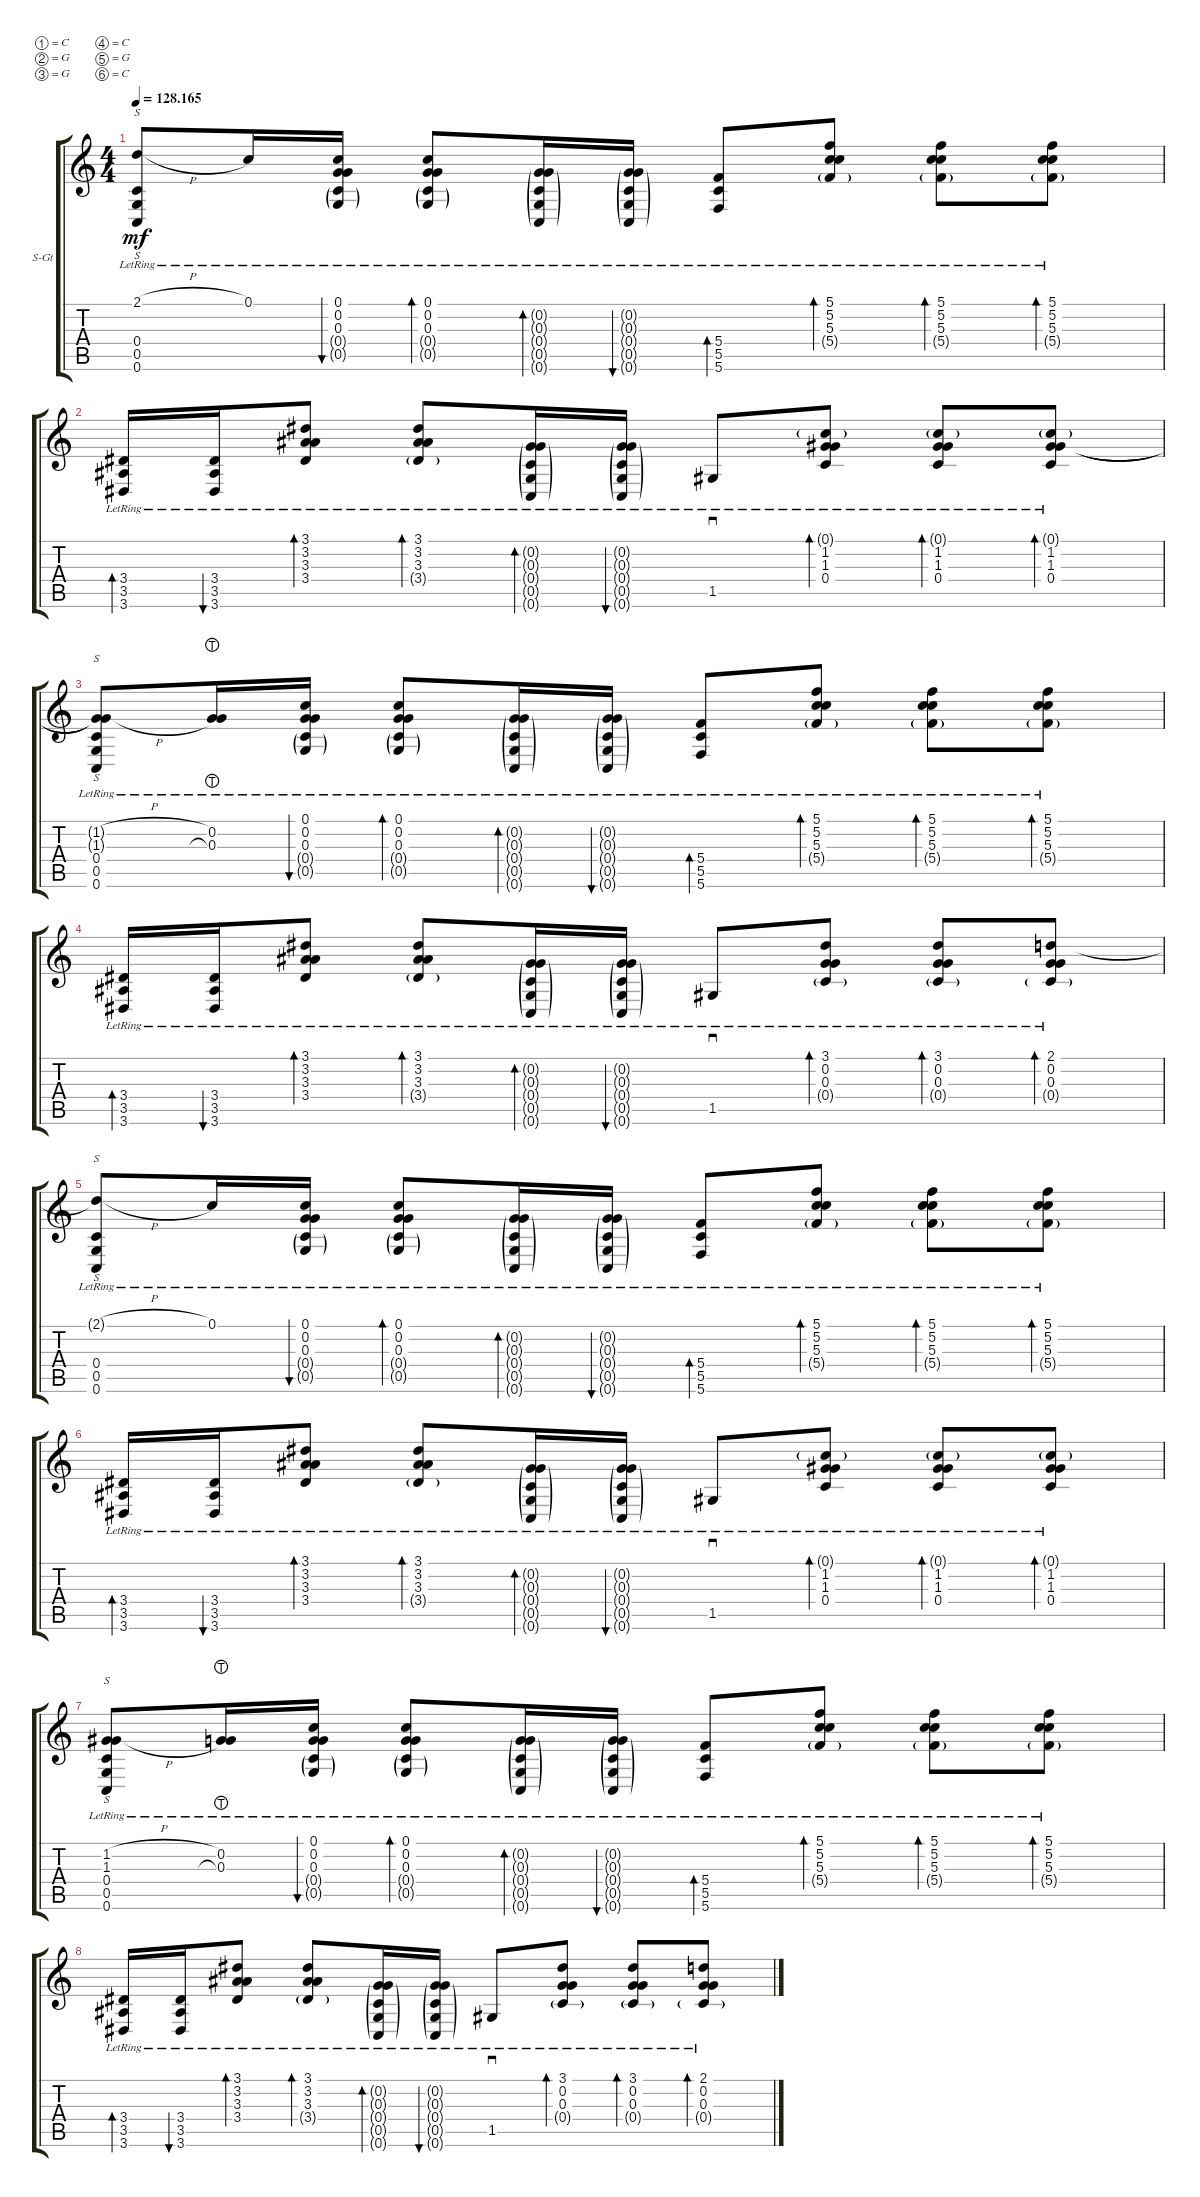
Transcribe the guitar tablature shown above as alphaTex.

\defaultSystemsLayout 4
\bracketExtendMode groupsimilarinstruments
\firstSystemTrackNameOrientation horizontal
\otherSystemsTrackNameOrientation horizontal
\track ("Steel Guitar" "S-Gt") {instrument acousticguitarsteel}
\staff {score tabs}
\tuning (C4 G3 G3 C3 G2 C2)
\ts (4 4)
\tempo
128.165
\accidentals auto
\clef g2
\ottava regular
\simile none
\ks c
(0.6{lr} 0.5{lr} 0.4{lr} 2.1{h lr t}).8{s dy mf} 0.1{lr}.16 (0.1{lr} 0.2{lr} 0.3{lr} 0.4{g lr} 0.5{g lr}).16{bu 30} (0.4{g lr} 0.3{lr} 0.2{lr} 0.1{lr} 0.5{g lr}).8{bd 30} (0.6{g lr} 0.5{g lr} 0.4{g lr} 0.3{g lr} 0.2{g lr}).16{bd 30} (0.4{g lr} 0.5{g lr} 0.6{g lr} 0.3{g lr} 0.2{g lr}).16{bu 30} (5.6{lr} 5.5{lr} 5.4{lr}).8{bd 30} (5.1{lr} 5.3{lr} 5.2{lr} 5.4{g lr}).8{bd 30} (5.4{g lr} 5.3{lr} 5.2{lr} 5.1{lr}).8{bd 30} (5.3{lr} 5.2{lr} 5.1{lr} 5.4{g lr}).8{bd 30} |
(3.4{lr} 3.6{lr} 3.5{lr}).16{bd 30} (3.4{lr} 3.5{lr} 3.6{lr}).16{bu 30} (3.1{lr} 3.2{lr} 3.3{lr} 3.4{lr}).8{bd 30} (3.4{g lr} 3.3{lr} 3.2{lr} 3.1{lr}).8{bd 30} (0.6{g lr} 0.5{g lr} 0.4{g lr} 0.3{g lr} 0.2{g lr}).16{bd 30} (0.4{g lr} 0.5{g lr} 0.6{g lr} 0.3{g lr} 0.2{g lr}).16{bu 30} 1.5{lr}.8{sd} (0.1{g lr} 1.2{lr} 1.3{lr} 0.4{lr}).8{bd 30} (0.1{g lr} 1.2{lr} 1.3{lr} 0.4{lr}).8{bd 30} (0.1{g lr} 1.2{lr} 1.3{lr} 0.4{lr}).8{bd 30} |
(0.6{lr} 0.5{lr} 0.4{lr} 1.3{lr t} 1.2{h lr t}).8{s} (0.2{lr} 0.3{lht lr}).16 (0.1{lr} 0.2{lr} 0.3{lr} 0.4{g lr} 0.5{g lr}).16{bu 30} (0.4{g lr} 0.3{lr} 0.2{lr} 0.1{lr} 0.5{g lr}).8{bd 30} (0.6{g lr} 0.5{g lr} 0.4{g lr} 0.3{g lr} 0.2{g lr}).16{bd 30} (0.4{g lr} 0.5{g lr} 0.6{g lr} 0.3{g lr} 0.2{g lr}).16{bu 30} (5.6{lr} 5.5{lr} 5.4{lr}).8{bd 30} (5.1{lr} 5.3{lr} 5.2{lr} 5.4{g lr}).8{bd 30} (5.4{g lr} 5.3{lr} 5.2{lr} 5.1{lr}).8{bd 30} (5.3{lr} 5.2{lr} 5.1{lr} 5.4{g lr}).8{bd 30} |
(3.4{lr} 3.6{lr} 3.5{lr}).16{bd 30} (3.4{lr} 3.5{lr} 3.6{lr}).16{bu 30} (3.1{lr} 3.2{lr} 3.3{lr} 3.4{lr}).8{bd 30} (3.4{g lr} 3.3{lr} 3.2{lr} 3.1{lr}).8{bd 30} (0.6{g lr} 0.5{g lr} 0.4{g lr} 0.3{g lr} 0.2{g lr}).16{bd 30} (0.4{g lr} 0.5{g lr} 0.6{g lr} 0.3{g lr} 0.2{g lr}).16{bu 30} 1.5{lr}.8{sd} (3.1{lr} 0.3{lr} 0.4{g lr} 0.2{lr}).8{bd 30} (3.1{lr} 0.2{lr} 0.3{lr} 0.4{g lr}).8{bd 30} (2.1{lr} 0.2{lr} 0.3{lr} 0.4{g lr}).8{bd 30} |
(0.6{lr} 0.5{lr} 0.4{lr} 2.1{h lr t}).8{s} 0.1{lr}.16 (0.1{lr} 0.2{lr} 0.3{lr} 0.4{g lr} 0.5{g lr}).16{bu 30} (0.4{g lr} 0.3{lr} 0.2{lr} 0.1{lr} 0.5{g lr}).8{bd 30} (0.6{g lr} 0.5{g lr} 0.4{g lr} 0.3{g lr} 0.2{g lr}).16{bd 30} (0.4{g lr} 0.5{g lr} 0.6{g lr} 0.3{g lr} 0.2{g lr}).16{bu 30} (5.6{lr} 5.5{lr} 5.4{lr}).8{bd 30} (5.1{lr} 5.3{lr} 5.2{lr} 5.4{g lr}).8{bd 30} (5.4{g lr} 5.3{lr} 5.2{lr} 5.1{lr}).8{bd 30} (5.3{lr} 5.2{lr} 5.1{lr} 5.4{g lr}).8{bd 30} |
(3.4{lr} 3.6{lr} 3.5{lr}).16{bd 30} (3.4{lr} 3.5{lr} 3.6{lr}).16{bu 30} (3.1{lr} 3.2{lr} 3.3{lr} 3.4{lr}).8{bd 30} (3.4{g lr} 3.3{lr} 3.2{lr} 3.1{lr}).8{bd 30} (0.6{g lr} 0.5{g lr} 0.4{g lr} 0.3{g lr} 0.2{g lr}).16{bd 30} (0.4{g lr} 0.5{g lr} 0.6{g lr} 0.3{g lr} 0.2{g lr}).16{bu 30} 1.5{lr}.8{sd} (0.1{g lr} 1.2{lr} 1.3{lr} 0.4{lr}).8{bd 30} (0.1{g lr} 1.2{lr} 1.3{lr} 0.4{lr}).8{bd 30} (0.1{g lr} 1.2{lr} 1.3{lr} 0.4{lr}).8{bd 30} |
(0.6{lr} 0.5{lr} 0.4{lr} 1.3{lr} 1.2{h lr}).8{s} (0.2{lr} 0.3{lht lr}).16 (0.1{lr} 0.2{lr} 0.3{lr} 0.4{g lr} 0.5{g lr}).16{bu 30} (0.4{g lr} 0.3{lr} 0.2{lr} 0.1{lr} 0.5{g lr}).8{bd 30} (0.6{g lr} 0.5{g lr} 0.4{g lr} 0.3{g lr} 0.2{g lr}).16{bd 30} (0.4{g lr} 0.5{g lr} 0.6{g lr} 0.3{g lr} 0.2{g lr}).16{bu 30} (5.6{lr} 5.5{lr} 5.4{lr}).8{bd 30} (5.1{lr} 5.3{lr} 5.2{lr} 5.4{g lr}).8{bd 30} (5.4{g lr} 5.3{lr} 5.2{lr} 5.1{lr}).8{bd 30} (5.3{lr} 5.2{lr} 5.1{lr} 5.4{g lr}).8{bd 30} |
(3.4{lr} 3.6{lr} 3.5{lr}).16{bd 30} (3.4{lr} 3.5{lr} 3.6{lr}).16{bu 30} (3.1{lr} 3.2{lr} 3.3{lr} 3.4{lr}).8{bd 30} (3.4{g lr} 3.3{lr} 3.2{lr} 3.1{lr}).8{bd 30} (0.6{g lr} 0.5{g lr} 0.4{g lr} 0.3{g lr} 0.2{g lr}).16{bd 30} (0.4{g lr} 0.5{g lr} 0.6{g lr} 0.3{g lr} 0.2{g lr}).16{bu 30} 1.5{lr}.8{sd} (3.1{lr} 0.3{lr} 0.4{g lr} 0.2{lr}).8{bd 30} (3.1{lr} 0.2{lr} 0.3{lr} 0.4{g lr}).8{bd 30} (2.1{lr} 0.2{lr} 0.3{lr} 0.4{g lr}).8{bd 30}
